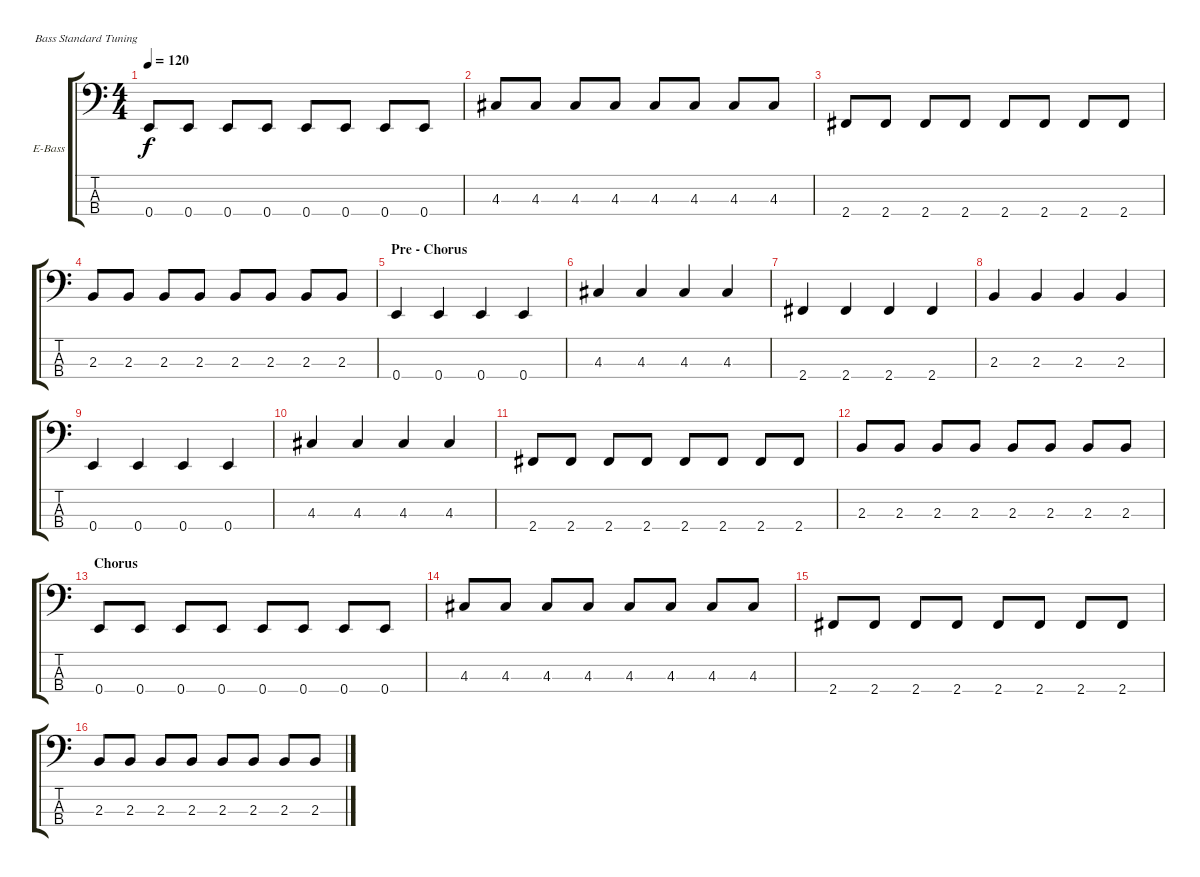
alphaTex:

\defaultSystemsLayout 4
\bracketExtendMode groupsimilarinstruments
\firstSystemTrackNameOrientation horizontal
\otherSystemsTrackNameOrientation horizontal
\track ("Bass" "E-Bass") {instrument electricbassfinger}
\staff {score tabs}
\tuning (G2 D2 A1 E1)
\ts (4 4)
\tempo 120
\clef f4
\scale
0.333333
\ks c
0.4.8{dy f} 0.4.8 0.4.8 0.4.8 0.4.8 0.4.8 0.4.8 0.4.8 |
\scale
0.333333 4.3.8 4.3.8 4.3.8 4.3.8 4.3.8 4.3.8 4.3.8 4.3.8 |
\scale
0.333333 2.4.8 2.4.8 2.4.8 2.4.8 2.4.8 2.4.8 2.4.8 2.4.8 |
\scale
0.333333 2.3.8 2.3.8 2.3.8 2.3.8 2.3.8 2.3.8 2.3.8 2.3.8 |
\section ("" "Pre - Chorus")
\scale
0.333333 0.4.4 0.4.4 0.4.4 0.4.4 |
\scale
0.333333 4.3.4 4.3.4 4.3.4 4.3.4 |
\scale
0.333333 2.4.4 2.4.4 2.4.4 2.4.4 |
\scale
0.333333 2.3.4 2.3.4 2.3.4 2.3.4 |
\scale
0.333333 0.4.4 0.4.4 0.4.4 0.4.4 |
\scale
0.333333 4.3.4 4.3.4 4.3.4 4.3.4 |
2.4.8 2.4.8 2.4.8 2.4.8 2.4.8 2.4.8 2.4.8 2.4.8 |
2.3.8 2.3.8 2.3.8 2.3.8 2.3.8 2.3.8 2.3.8 2.3.8 |
\section ("" "Chorus")
0.4.8 0.4.8 0.4.8 0.4.8 0.4.8 0.4.8 0.4.8 0.4.8 |
4.3.8 4.3.8 4.3.8 4.3.8 4.3.8 4.3.8 4.3.8 4.3.8 |
2.4.8 2.4.8 2.4.8 2.4.8 2.4.8 2.4.8 2.4.8 2.4.8 |
2.3.8 2.3.8 2.3.8 2.3.8 2.3.8 2.3.8 2.3.8 2.3.8
